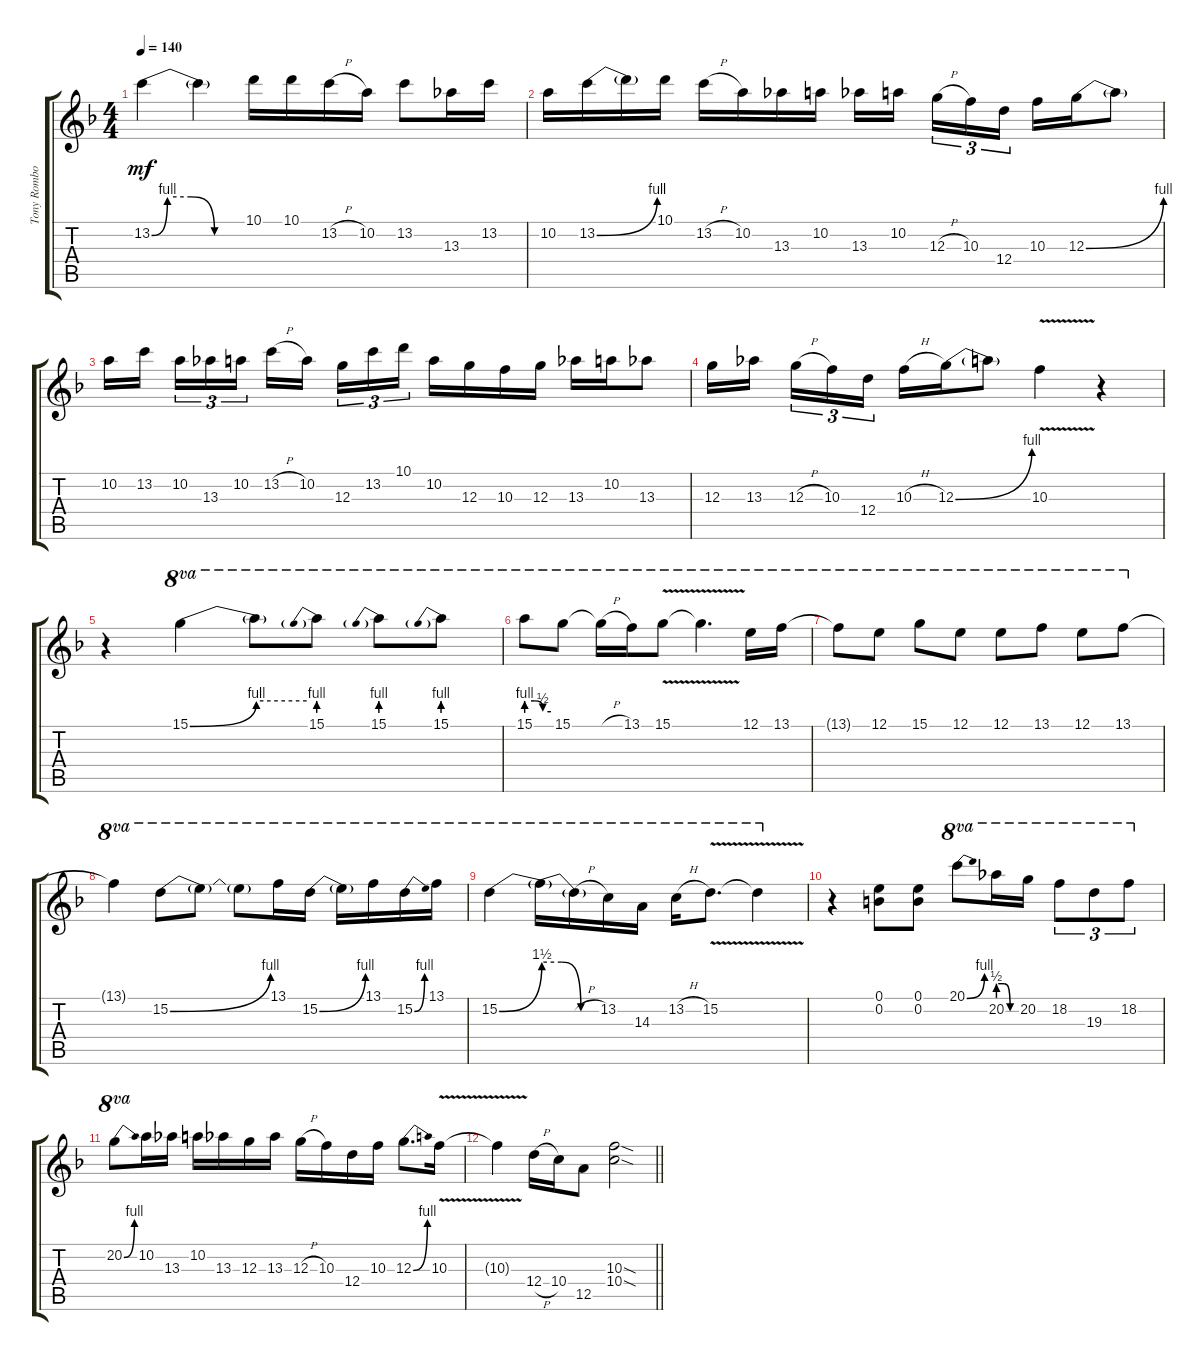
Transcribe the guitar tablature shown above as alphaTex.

\track ("Tony Rombola Lead" "Tony Rombo") {instrument distortionguitar}
\staff {score tabs}
\tuning (E4 B3 G3 D3 A2 D2) {hide}
\ts (4 4)
\tempo 140
\clef g2
\ks f
13.2{be (custom 0 0 10 4 25 4 40 0 60 0)}.4{dy mf} 13.2{t}.4 10.1.16 10.1.16 13.2{h}.16 10.2.16 13.2.8 13.3.16 13.2.16 |
10.2.16 13.2{be (bend 0 0 60 4)}.16 13.2{t}.16 10.1.16 13.2{h}.16 10.2.16 13.3.16 10.2.16 13.3.16 10.2.16 12.3{h}.16{tu (3 2)} 10.3.16{tu (3 2)} 12.4.16{tu (3 2)} 10.3.16 12.3{be (bend 0 0 60 4)}.16 12.3{t}.8 |
10.2.16 13.2.16 10.2.16{tu (3 2)} 13.3.16{tu (3 2)} 10.2.16{tu (3 2)} 13.2{h}.16 10.2.16 12.3.16{tu (3 2)} 13.2.16{tu (3 2)} 10.1.16{tu (3 2)} 10.2.16 12.3.16 10.3.16 12.3.16 13.3.16 10.2.16 13.3.8 |
12.3.16 13.3.16 12.3{h}.16{tu (3 2)} 10.3.16{tu (3 2)} 12.4.16{tu (3 2)} 10.3{h}.16 12.3{be (bend 0 0 60 4)}.16 12.3{t}.8 10.3{v}.4 r.4 |
r.4 15.1{be (bend 0 0 60 4)}.4{ot 8va} 15.1{be (hold 0 4 60 4) t}.8{ot 8va} 15.1{be (prebend 0 4 60 4)}.8{ot 8va} 15.1{be (prebend 0 4 60 4)}.8{ot 8va} 15.1{be (prebend 0 4 60 4)}.8{ot 8va} |
15.1{be (custom 0 4 20 4 40 2 60 2)}.8{ot 8va} 15.1.8{ot 8va} 15.1{h t}.16{ot 8va} 13.1.16{ot 8va} 15.1{v}.8{ot 8va} 15.1{v t}.4{d ot 8va} 12.1.16{ot 8va} 13.1.16{ot 8va} |
13.1{t}.8{ot 8va} 12.1.8{ot 8va} 15.1.8{ot 8va} 12.1.8{ot 8va} 12.1.8{ot 8va} 13.1.8{ot 8va} 12.1.8{ot 8va} 13.1.8{ot 8va} |
13.1{t}.4{ot 8va} 15.2{be (bend 0 0 60 4)}.8{ot 8va} 15.2{t}.8{ot 8va} 15.2{t}.8{ot 8va} 13.1.16{ot 8va} 15.2{be (bend 0 0 60 4)}.16{ot 8va} 15.2{t}.16{ot 8va} 13.1.16{ot 8va} 15.2{be (bend 0 0 60 4)}.16{ot 8va} 13.1.16{ot 8va} |
15.2{be (bend 0 0 60 6)}.4{ot 8va} 15.2{be (custom 0 6 20 6 40 0 60 0) t}.16{ot 8va} 15.2{h t}.16{ot 8va} 13.2.16{ot 8va} 14.3.16{ot 8va} 13.2{h}.16{ot 8va} 15.2{v}.8{d ot 8va} 15.2{v t}.4{ot 8va} |
r.4 (0.1 0.2).8 (0.1 0.2).8 20.1{be (bend 0 0 60 4)}.8{ot 8va} 20.2{be (custom 0 2 20 2 40 0 60 0)}.16{ot 8va} 20.2.16{ot 8va} 18.2.8{tu (3 2) ot 8va} 19.3.8{tu (3 2) ot 8va} 18.2.8{tu (3 2) ot 8va} |
20.2{be (bend 0 0 60 4)}.8{ot 8va} 10.2.16 13.3.16 10.2.16 13.3.16 12.3.16 13.3.16 12.3{h}.16 10.3.16 12.4.16 10.3.16 12.3{be (bend 0 0 60 4)}.8{d} 10.3{v}.16 |
\barLineRight lightlight
10.3{v t}.4 12.4{h}.16 10.4.16 12.5.8 (10.3{sod} 10.4{sod}).2
